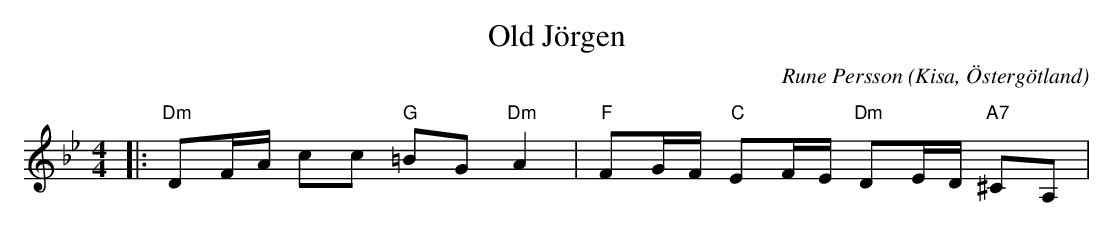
X:1
T:Old Jörgen
C:Rune Persson
O:Kisa, Östergötland
Q:70
M:4/4
L:1/8
K:Gm
|:"Dm"DF/A/ cc "G"=BG"Dm"A2|"F"FG/F/ "C"EF/E/ "Dm"DE/D/ "A7"^CA,|
